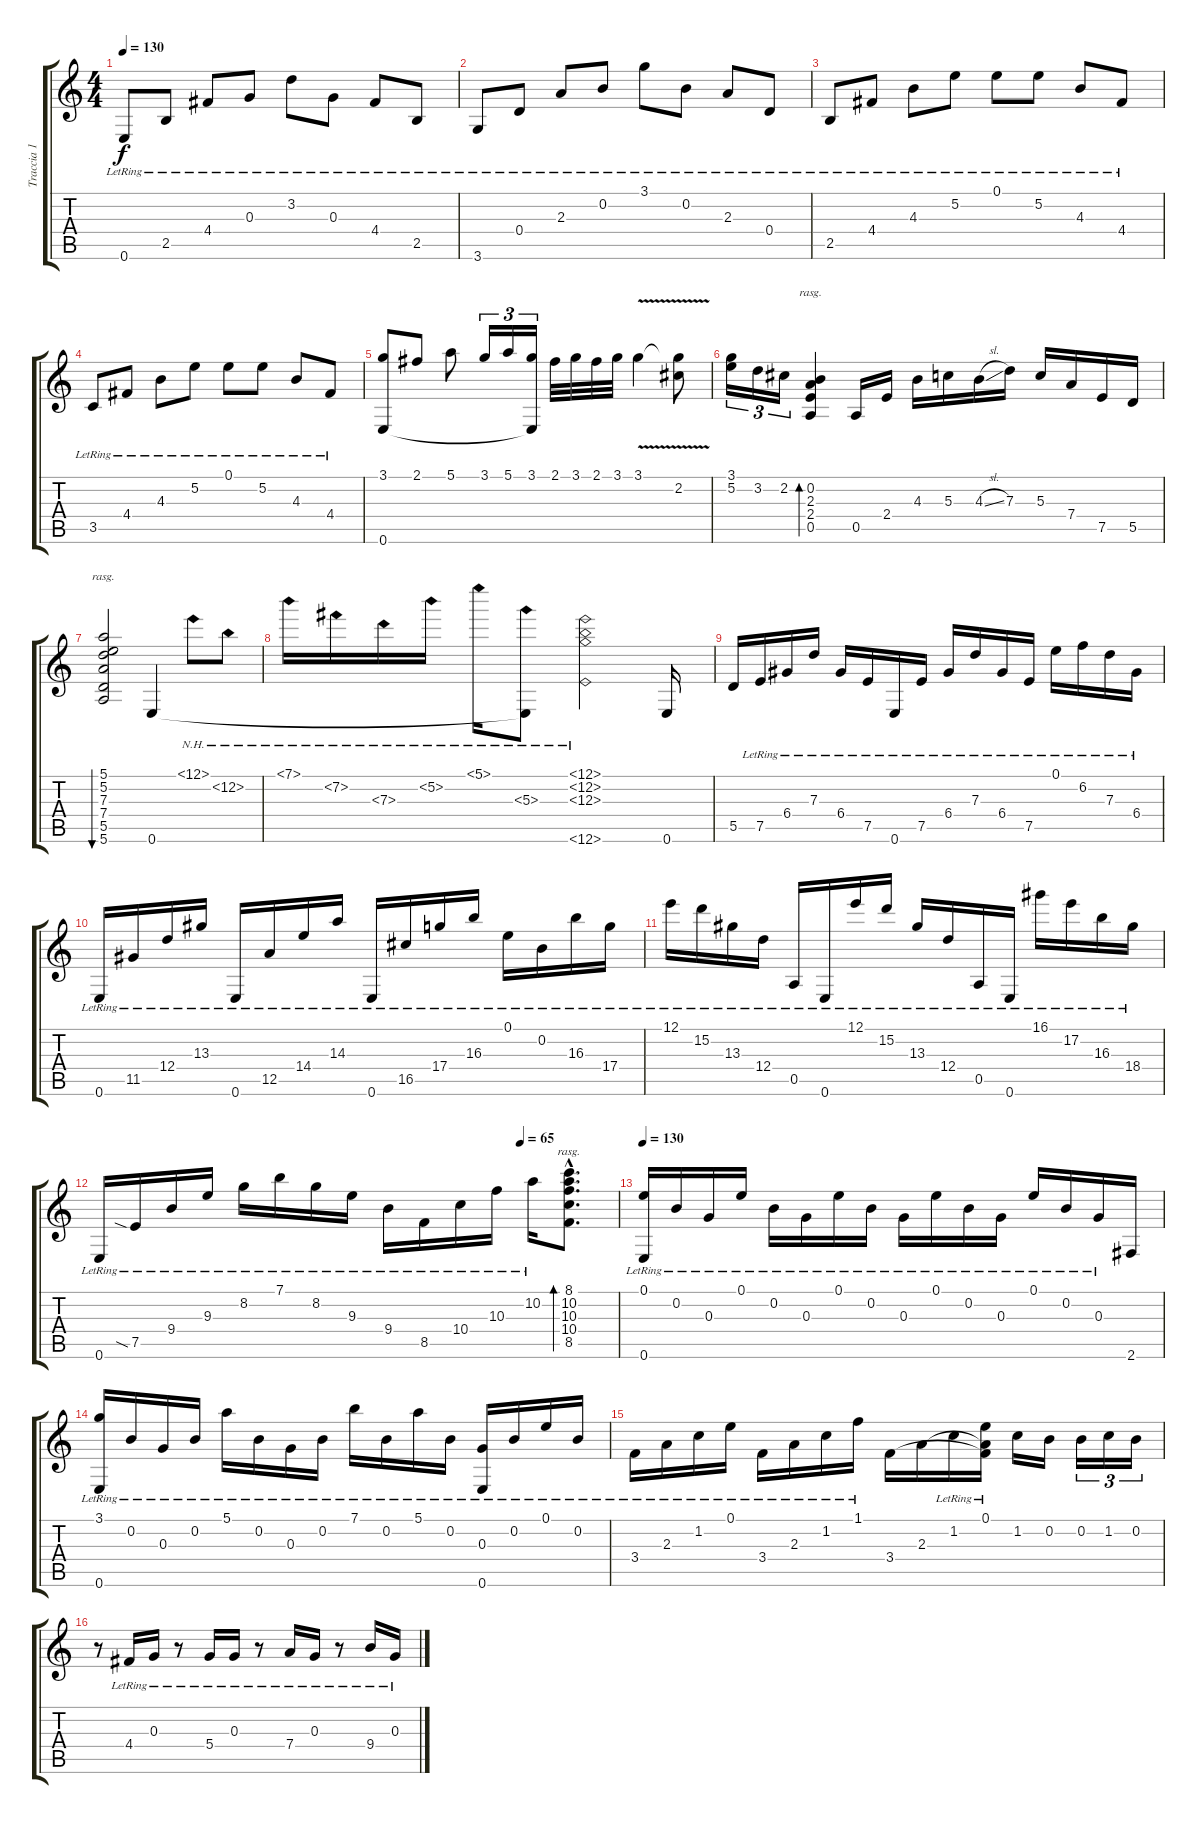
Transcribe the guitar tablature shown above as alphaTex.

\track ("Traccia 1" "Traccia 1") {instrument acousticguitarnylon}
\staff {score tabs}
\tuning (E4 B3 G3 D3 A2 E2) {hide}
\ts (4 4)
\tempo 130
\clef g2
\ks c
0.6{lr}.8{dy f balance 8 instrument acousticguitarnylon} 2.5{lr}.8 4.4{lr}.8 0.3{lr}.8 3.2{lr}.8 0.3{lr}.8 4.4{lr}.8 2.5{lr}.8 |
3.6{lr}.8 0.4{lr}.8 2.3{lr}.8 0.2{lr}.8 3.1{lr}.8 0.2{lr}.8 2.3{lr}.8 0.4{lr}.8 |
2.5{lr}.8 4.4{lr}.8 4.3{lr}.8 5.2{lr}.8 0.1{lr}.8 5.2{lr}.8 4.3{lr}.8 4.4{lr}.8 |
3.5{lr}.8 4.4{lr}.8 4.3{lr}.8 5.2{lr}.8 0.1{lr}.8 5.2{lr}.8 4.3{lr}.8 4.4{lr}.8 |
(3.1 0.6).8 2.1.8 5.1.8 3.1.16{tu (3 2)} 5.1.16{tu (3 2)} (3.1 0.6{t}).16{tu (3 2)} 2.1.32 3.1.32 2.1.32 3.1.32 3.1{v}.4 (3.1{t} 2.2).8 |
(3.1 5.2).16{tu (3 2)} 3.2.16{tu (3 2)} 2.2.16{tu (3 2)} (0.2 2.3 2.4 0.5).4{bd 120 rasg ii} 0.5.16 2.4.16 4.3.16 5.3.16 4.3{sl}.16 7.3.16 5.3.16 7.4.16 7.5.16 5.5.16 |
(5.1 5.2 7.3 7.4 5.5 5.6).2{bu 480 rasg ii} 0.6.4 12.1{nh}.8{instrument acousticguitarnylon} 12.2{nh}.8 |
7.1{nh}.16 7.2{nh}.16 7.3{nh}.16 5.2{nh}.16 5.1{nh}.16 (5.3{nh} 0.6{t}).8 (12.1{nh} 12.2{nh} 12.3{nh} 12.6{nh}).2 0.6.16 |
5.5.16 7.5{lr}.16 6.4{lr}.16 7.3{lr}.16 6.4{lr}.16 7.5{lr}.16 0.6{lr}.16 7.5{lr}.16 6.4{lr}.16 7.3{lr}.16 6.4{lr}.16 7.5{lr}.16 0.1{lr}.16 6.2{lr}.16 7.3{lr}.16 6.4{lr}.16 |
0.6{lr}.16 11.5{lr}.16 12.4{lr}.16 13.3{lr}.16 0.6{lr}.16 12.5{lr}.16 14.4{lr}.16 14.3{lr}.16 0.6{lr}.16 16.5{lr}.16 17.4{lr}.16 16.3{lr}.16 0.1{lr}.16 0.2{lr}.16 16.3{lr}.16 17.4{lr}.16 |
12.1{lr}.16 15.2{lr}.16 13.3{lr}.16 12.4{lr}.16 0.5{lr}.16 0.6{lr}.16 12.1{lr}.16 15.2{lr}.16 13.3{lr}.16 12.4{lr}.16 0.5{lr}.16 0.6{lr}.16 16.1{lr}.16 17.2{lr}.16 16.3{lr}.16 18.4{lr}.16 |
\tempo (65 0.8125)
0.6{lr}.16 7.5{sia lr}.16 9.4{lr}.16 9.3{lr}.16 8.2{lr}.16 7.1{lr}.16 8.2{lr}.16 9.3{lr}.16 9.4{lr}.16 8.5{lr}.16 10.4{lr}.16 10.3{lr}.16 10.2{lr}.16 (8.1{hac} 10.2{hac} 10.3{hac} 10.4{hac} 8.5{hac}).8{d bd 480 rasg ii} |
\tempo 130
(0.1{lr} 0.6{lr}).16{balance 0} 0.2{lr}.16 0.3{lr}.16 0.1{lr}.16 0.2{lr}.16 0.3{lr}.16 0.1{lr}.16 0.2{lr}.16 0.3{lr}.16 0.1{lr}.16 0.2{lr}.16 0.3{lr}.16 0.1{lr}.16 0.2{lr}.16 0.3{lr}.16 2.6.16 |
(3.1{lr} 0.6{lr}).16 0.2{lr}.16 0.3{lr}.16 0.2{lr}.16 5.1{lr}.16 0.2{lr}.16 0.3{lr}.16 0.2{lr}.16 7.1{lr}.16 0.2{lr}.16 5.1{lr}.16 0.2{lr}.16 (0.3{lr} 0.6{lr}).16 0.2{lr}.16 0.1{lr}.16 0.2{lr}.16 |
3.4{lr}.16 2.3{lr}.16 1.2{lr}.16 0.1{lr}.16 3.4{lr}.16 2.3{lr}.16 1.2{lr}.16 1.1{lr}.16 3.4.16 2.3.16 1.2{lr}.16 (0.1{lr} 2.3{t} 3.4{t}).16 1.2.16 0.2.16 0.2.16{tu (3 2)} 1.2.16{tu (3 2)} 0.2.16{tu (3 2)} |
r.8 4.4{lr}.16 0.3{lr}.16 r.8 5.4{lr}.16 0.3{lr}.16 r.8 7.4{lr}.16 0.3{lr}.16 r.8 9.4{lr}.16 0.3{lr}.16
